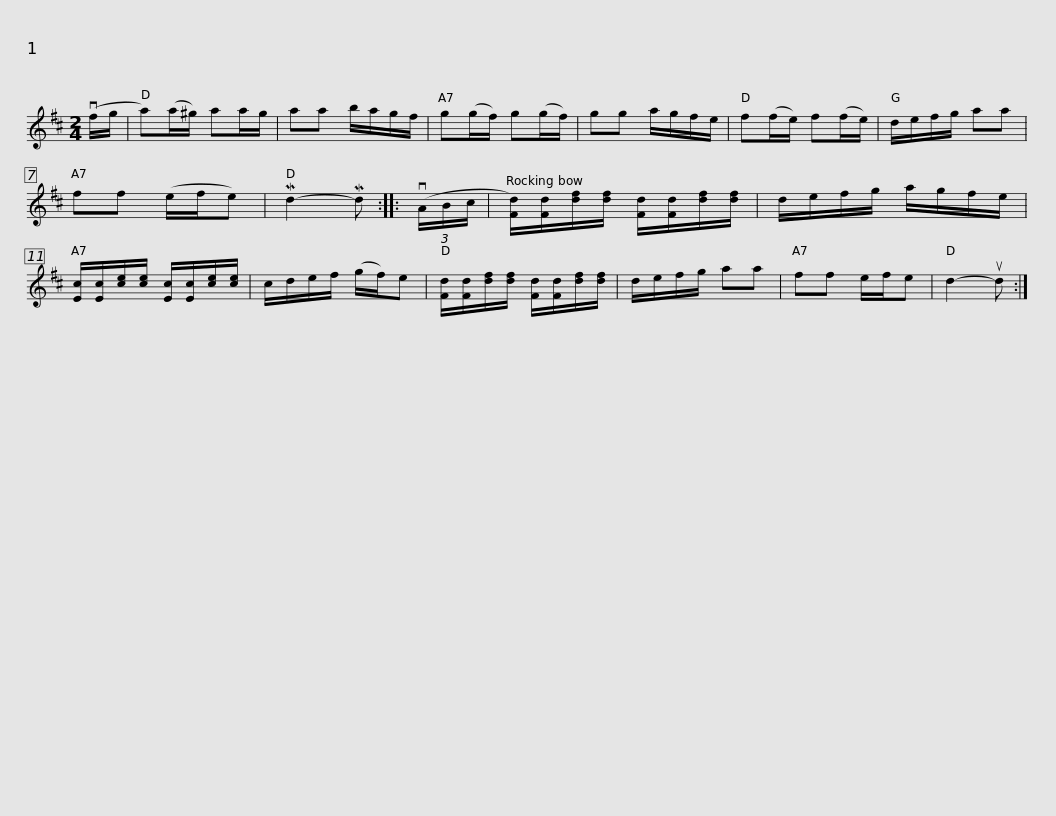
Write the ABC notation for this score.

X:1
L:1/8
M:2/4
I:linebreak $
K:D
V:1 treble
V:1
 (vf/g/ | a)(a/^g/) aa/g/ | aa b/a/g/f/ | g(g/f/) g(g/f/) | gg a/g/f/e/ | %5
 f(f/e/) f(f/e/) | d/e/f/g/ aa |$ ff (e/f/e) | Md2- Md :: (3(vA/B/c/ | %10
 [Fd]/)[Fd]/[df]/[df]/ [Fd]/[Fd]/[df]/[df]/ | d/e/f/g/ a/g/f/e/ | [Ec]/[Ec]/[ce]/[ce]/ [Ec]/[Ec]/[ce]/[ce]/ | c/d/e/f/ (g/f/)e |$ [Fd]/[Fd]/[df]/[df]/ [Fd]/[Fd]/[df]/[df]/ | %15
 d/e/f/g/ aa | ff e/f/e | d2- ud :| %18
